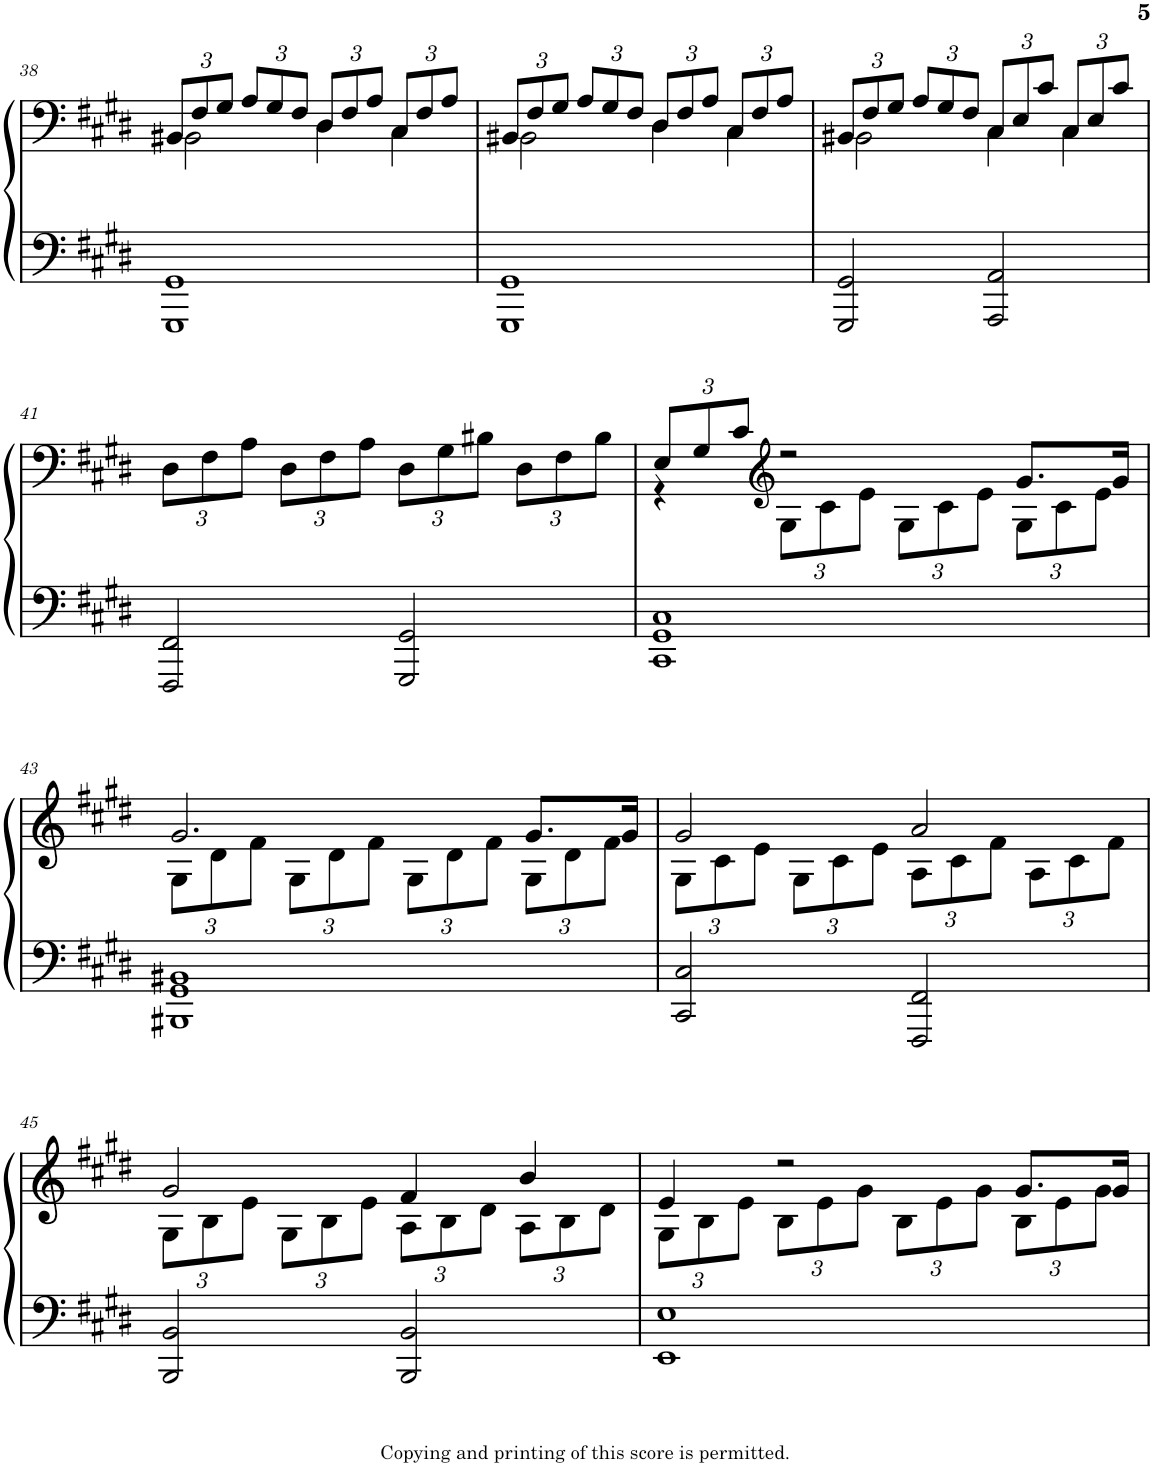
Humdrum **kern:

**kern	**kern
*part1	*part1
*staff2	*staff1
*I"Piano	*
*I'Pno	*
!!LO:PB:g=z
*clefF4	*clefF4
*k[f#c#g#d#]	*k[f#c#g#d#]
*E:	*E:
*M2/2	*M2/2
*met(c|)	*met(c|)
*	*Xbrackettup
=38	=38
*	*^
1GGG# 1GG#	12BB#X/L	2BB#\
.	12F#/	.
.	12G#/J	.
.	12A/L	.
.	12G#/	.
.	12F#/J	.
.	12D#/L	4D#\
.	12F#/	.
.	12A/J	.
.	12C#/L	4C#\
.	12F#/	.
.	12A/J	.
=39	=39	=39
1GGG# 1GG#	12BB#X/L	2BB#\
.	12F#/	.
.	12G#/J	.
.	12A/L	.
.	12G#/	.
.	12F#/J	.
.	12D#/L	4D#\
.	12F#/	.
.	12A/J	.
.	12C#/L	4C#\
.	12F#/	.
.	12A/J	.
=40	=40	=40
2GGG#/ 2GG#/	12BB#X/L	2BB#\
.	12F#/	.
.	12G#/J	.
.	12A/L	.
.	12G#/	.
.	12F#/J	.
2AAA/ 2AA/	12C#/L	4C#\
.	12E/	.
.	12c#/J	.
.	12C#/L	4C#\
.	12E/	.
.	12c#/J	.
*	*v	*v
!!LO:LB:g=z
=41	=41
2FFF#/ 2FF#/	12D#\L
.	12F#\
.	12A\J
.	12D#\L
.	12F#\
.	12A\J
2GGG#/ 2GG#/	12D#\L
.	12G#\
.	12B#X\J
.	12D#\L
.	12F#\
.	12B#\J
=42	=42
*	*^
1CC# 1GG# 1C#	12E/L	4r
.	12G#/	.
.	12c#/J	.
*	*clefG2	*
.	2r	12G#\L
.	.	12c#\
.	.	12e\J
.	.	12G#\L
.	.	12c#\
.	.	12e\J
.	8.g#/L	12G#\L
.	.	12c#\
.	.	12e\J
.	16g#/Jk	.
!!LO:LB:g=z	!!
=43	=43	=43
1BBB#X 1GG# 1BB#X	2.g#/	12G#\L
.	.	12d#\
.	.	12f#\J
.	.	12G#\L
.	.	12d#\
.	.	12f#\J
.	.	12G#\L
.	.	12d#\
.	.	12f#\J
.	8.g#/L	12G#\L
.	.	12d#\
.	.	12f#\J
.	16g#/Jk	.
=44	=44	=44
2CC#/ 2C#/	2g#/	12G#\L
.	.	12c#\
.	.	12e\J
.	.	12G#\L
.	.	12c#\
.	.	12e\J
2FFF#/ 2FF#/	2a/	12A\L
.	.	12c#\
.	.	12f#\J
.	.	12A\L
.	.	12c#\
.	.	12f#\J
!!LO:LB:g=z	!!
=45	=45	=45
2BBB/ 2BB/	2g#/	12G#\L
.	.	12B\
.	.	12e\J
.	.	12G#\L
.	.	12B\
.	.	12e\J
2BBB/ 2BB/	4f#/	12A\L
.	.	12B\
.	.	12d#\J
.	4b/	12A\L
.	.	12B\
.	.	12d#\J
=46	=46	=46
1EE 1E	4e/	12G#\L
.	.	12B\
.	.	12e\J
.	2r	12B\L
.	.	12e\
.	.	12g#\J
.	.	12B\L
.	.	12e\
.	.	12g#\J
.	8.g#/L	12B\L
.	.	12e\
.	.	12g#\J
.	16g#/Jk	.
*	*v	*v
=	=
*-	*-
